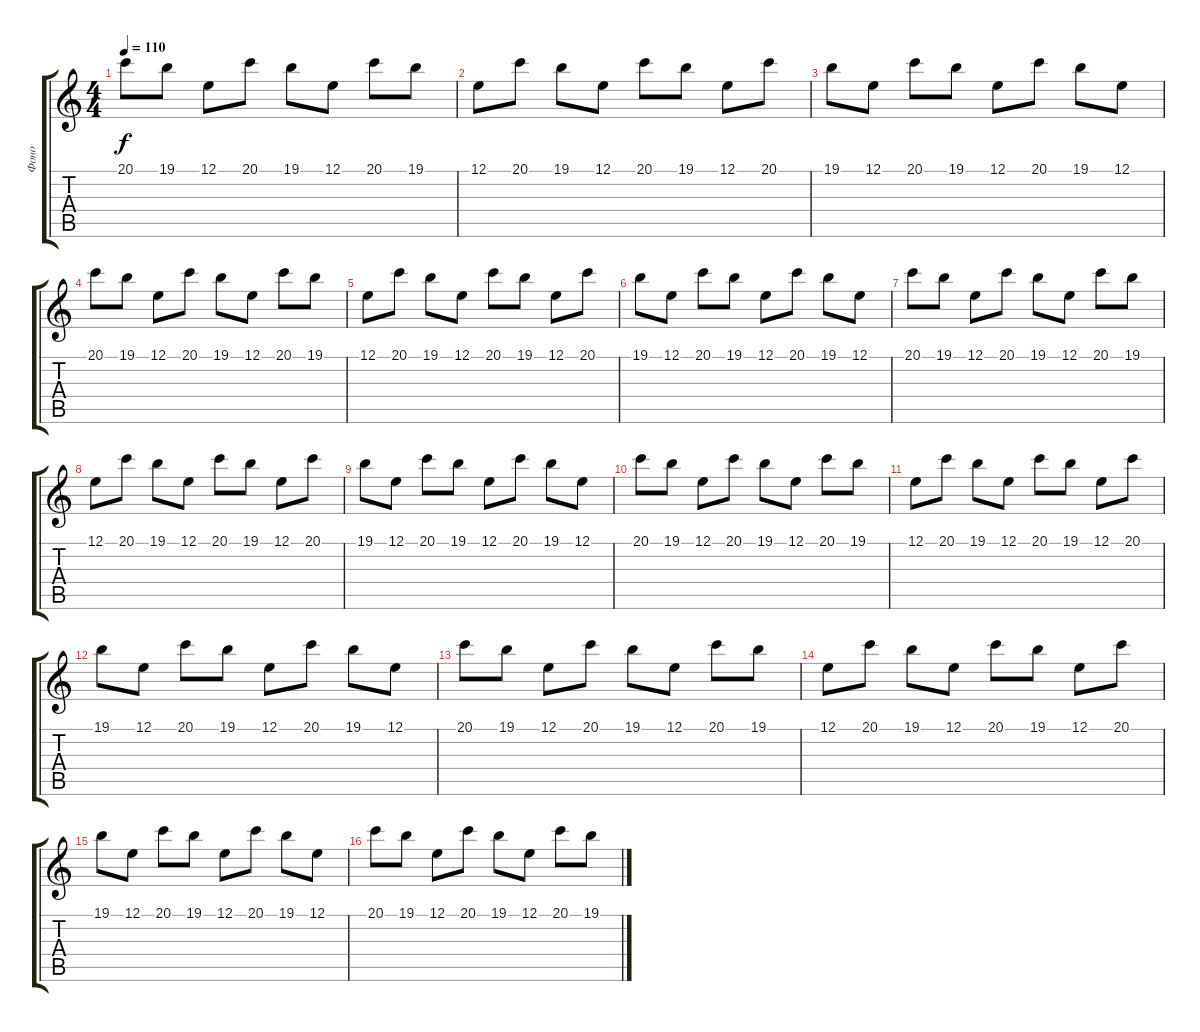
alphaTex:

\track ("Фоно" "Фоно") {instrument brightacousticpiano}
\staff {score tabs}
\tuning (E4 B3 G3 D3 A2 E2) {hide}
\ts (4 4)
\tempo 110
\clef g2
\ks c
20.1.8{dy f} 19.1.8 12.1.8 20.1.8 19.1.8 12.1.8 20.1.8 19.1.8 |
12.1.8 20.1.8 19.1.8 12.1.8 20.1.8 19.1.8 12.1.8 20.1.8 |
19.1.8 12.1.8 20.1.8 19.1.8 12.1.8 20.1.8 19.1.8 12.1.8 |
20.1.8 19.1.8 12.1.8 20.1.8 19.1.8 12.1.8 20.1.8 19.1.8 |
12.1.8 20.1.8 19.1.8 12.1.8 20.1.8 19.1.8 12.1.8 20.1.8 |
19.1.8 12.1.8 20.1.8 19.1.8 12.1.8 20.1.8 19.1.8 12.1.8 |
20.1.8 19.1.8 12.1.8 20.1.8 19.1.8 12.1.8 20.1.8 19.1.8 |
12.1.8 20.1.8 19.1.8 12.1.8 20.1.8 19.1.8 12.1.8 20.1.8 |
19.1.8 12.1.8 20.1.8 19.1.8 12.1.8 20.1.8 19.1.8 12.1.8 |
20.1.8 19.1.8 12.1.8 20.1.8 19.1.8 12.1.8 20.1.8 19.1.8 |
12.1.8 20.1.8 19.1.8 12.1.8 20.1.8 19.1.8 12.1.8 20.1.8 |
19.1.8 12.1.8 20.1.8 19.1.8 12.1.8 20.1.8 19.1.8 12.1.8 |
20.1.8 19.1.8 12.1.8 20.1.8 19.1.8 12.1.8 20.1.8 19.1.8 |
12.1.8 20.1.8 19.1.8 12.1.8 20.1.8 19.1.8 12.1.8 20.1.8 |
19.1.8 12.1.8 20.1.8 19.1.8 12.1.8 20.1.8 19.1.8 12.1.8 |
20.1.8 19.1.8 12.1.8 20.1.8 19.1.8 12.1.8 20.1.8 19.1.8
